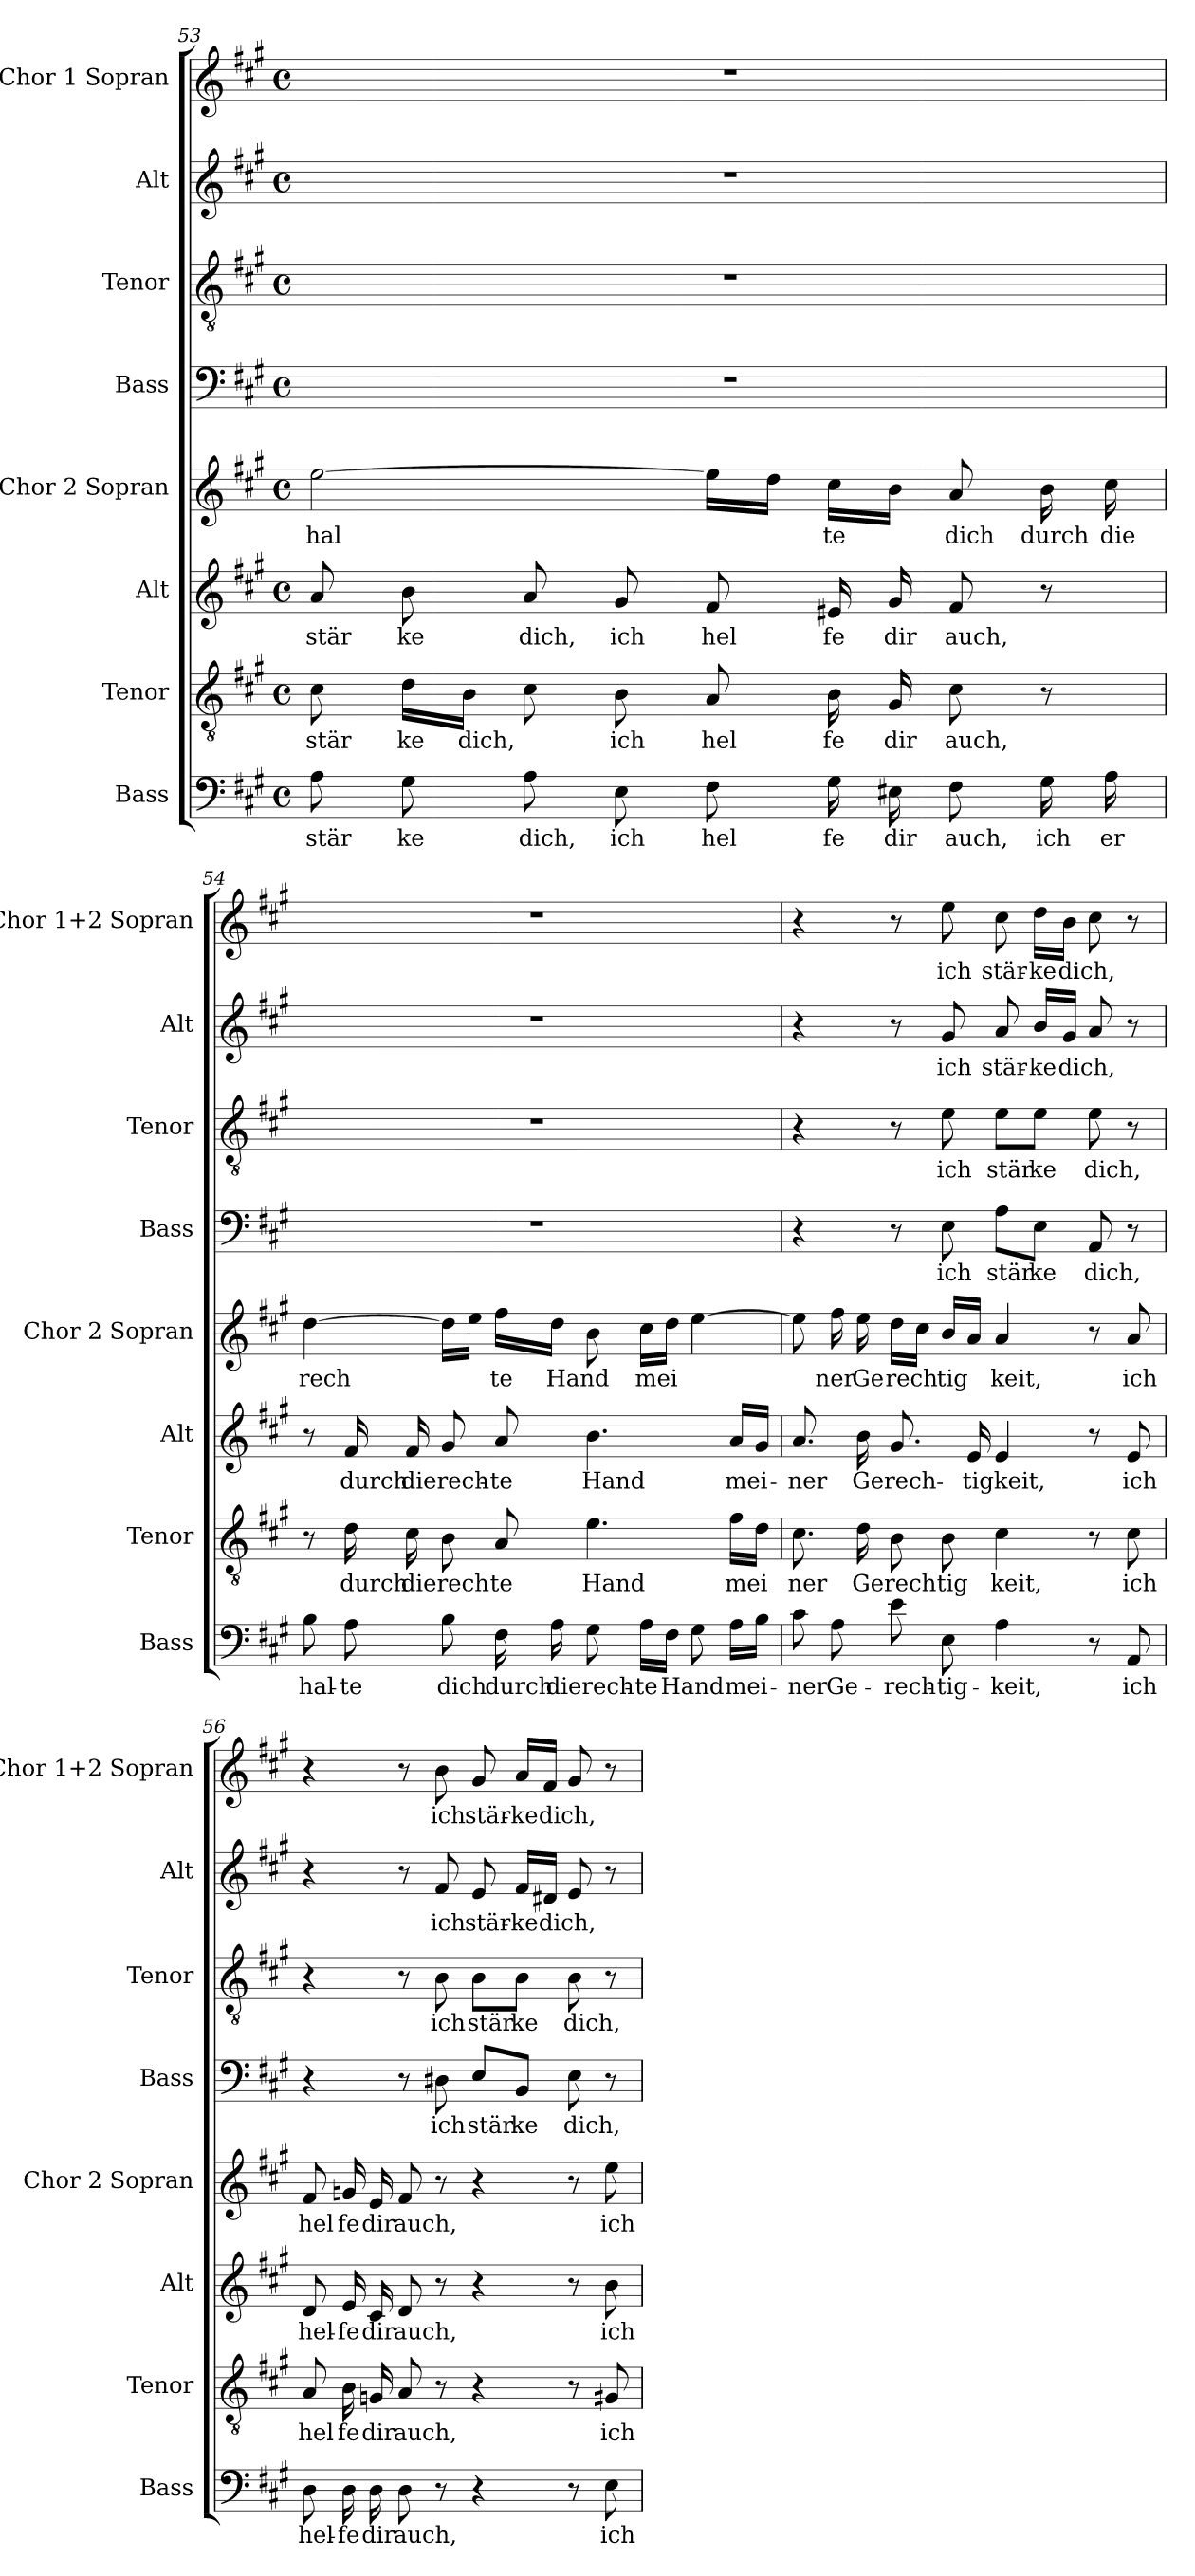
**kern	**text	**kern	**text	**kern	**text	**kern	**text	**kern	**text	**kern	**text	**kern	**text	**kern	**text
*part8	*part8	*part7	*part7	*part6	*part6	*part5	*part5	*part4	*part4	*part3	*part3	*part2	*part2	*part1	*part1
*staff8	*staff8	*staff7	*staff7	*staff6	*staff6	*staff5	*staff5	*staff4	*staff4	*staff3	*staff3	*staff2	*staff2	*staff1	*staff1
*I"Bass	*	*I"Tenor	*	*I"Alt	*	*I"Chor 2  Sopran	*	*I"Bass	*	*I"Tenor	*	*I"Alt	*	*I"Chor 1  Sopran	*
*I'Bass	*	*I'Tenor	*	*I'Alt	*	*I'Chor 2  Sopran	*	*I'Bass	*	*I'Tenor	*	*I'Alt	*	*I'Chor 1+2  Sopran	*
*clefF4	*	*clefGv2	*	*clefG2	*	*clefG2	*	*clefF4	*	*clefGv2	*	*clefG2	*	*clefG2	*
*k[f#c#g#]	*	*k[f#c#g#]	*	*k[f#c#g#]	*	*k[f#c#g#]	*	*k[f#c#g#]	*	*k[f#c#g#]	*	*k[f#c#g#]	*	*k[f#c#g#]	*
*A:	*	*A:	*	*A:	*	*A:	*	*A:	*	*A:	*	*A:	*	*A:	*
*M4/4	*	*M4/4	*	*M4/4	*	*M4/4	*	*M4/4	*	*M4/4	*	*M4/4	*	*M4/4	*
*met(c)	*	*met(c)	*	*met(c)	*	*met(c)	*	*met(c)	*	*met(c)	*	*met(c)	*	*met(c)	*
=53	=53	=53	=53	=53	=53	=53	=53	=53	=53	=53	=53	=53	=53	=53	=53
!	!LO:LY:b:cj	!	!LO:LY:b:cj	!	!LO:LY:b:cj	!	!LO:LY:b	!	!	!	!	!	!	!	!
8A\	stär	8c#\	stär	8a/	stär	[>2ee\	hal	1r	.	1r	.	1r	.	1r	.
!	!LO:LY:b:cj	!	!LO:LY:b:cj	!	!LO:LY:b:cj	!	!	!	!	!	!	!	!	!	!
8G#\	ke	16d\L	ke	8b\	ke	.	.	.	.	.	.	.	.	.	.
!	!	!	!LO:LY:b	!	!	!	!	!	!	!	!	!	!	!	!
.	.	16B\J	dich,	.	.	.	.	.	.	.	.	.	.	.	.
!	!LO:LY:b:cj	!	!	!	!LO:LY:b:cj	!	!	!	!	!	!	!	!	!	!
8A\	dich,	8c#\	.	8a/	dich,	.	.	.	.	.	.	.	.	.	.
!	!LO:LY:b:cj	!	!LO:LY:b:cj	!	!LO:LY:b:cj	!	!	!	!	!	!	!	!	!	!
8E\	ich	8B\	ich	8g#/	ich	.	.	.	.	.	.	.	.	.	.
!	!LO:LY:b:cj	!	!LO:LY:b:cj	!	!LO:LY:b:cj	!	!	!	!	!	!	!	!	!	!
8F#\	hel	8A/	hel	8f#/	hel	16ee\L]	.	.	.	.	.	.	.	.	.
.	.	.	.	.	.	16dd\J	.	.	.	.	.	.	.	.	.
!	!LO:LY:b:cj	!	!LO:LY:b:cj	!	!LO:LY:b:cj	!	!LO:LY:b:cj	!	!	!	!	!	!	!	!
16G#\	fe	16B\	fe	16e#X/	fe	16cc#\L	te	.	.	.	.	.	.	.	.
!	!LO:LY:b:cj	!	!LO:LY:b:cj	!	!LO:LY:b:cj	!	!	!	!	!	!	!	!	!	!
16E#X\	dir	16G#/	dir	16g#/	dir	16b\J	.	.	.	.	.	.	.	.	.
!	!LO:LY:b:cj	!	!LO:LY:b:cj	!	!LO:LY:b:cj	!	!LO:LY:b:cj	!	!	!	!	!	!	!	!
8F#\	auch,	8c#\	auch,	8f#/	auch,	8a/	dich	.	.	.	.	.	.	.	.
!	!LO:LY:b:cj	!	!	!	!	!	!LO:LY:b:cj	!	!	!	!	!	!	!	!
16G#\	ich	8r	.	8r	.	16b\	durch	.	.	.	.	.	.	.	.
!	!LO:LY:b:cj	!	!	!	!	!	!LO:LY:b:cj	!	!	!	!	!	!	!	!
16A\	er	.	.	.	.	16cc#\	die	.	.	.	.	.	.	.	.
!!LO:LB:g=z
=54	=54	=54	=54	=54	=54	=54	=54	=54	=54	=54	=54	=54	=54	=54	=54
!	!LO:LY:b:cj	!	!	!	!	!	!LO:LY:b	!	!	!	!	!	!	!	!
8B\	hal-	8r	.	8r	.	[>4dd\	rech	1r	.	1r	.	1r	.	1r	.
!	!LO:LY:b:cj	!	!LO:LY:b:cj	!	!LO:LY:b:cj	!	!	!	!	!	!	!	!	!	!
8A\	-te	16d\	durch	16f#/	durch	.	.	.	.	.	.	.	.	.	.
!	!	!	!LO:LY:b:cj	!	!LO:LY:b:cj	!	!	!	!	!	!	!	!	!	!
.	.	16c#\	die	16f#/	die	.	.	.	.	.	.	.	.	.	.
!	!LO:LY:b:cj	!	!LO:LY:b:cj	!	!LO:LY:b:cj	!	!	!	!	!	!	!	!	!	!
8B\	dich	8B\	rech	8g#/	rech-	16dd\L]	.	.	.	.	.	.	.	.	.
.	.	.	.	.	.	16ee\J	.	.	.	.	.	.	.	.	.
!	!LO:LY:b:cj	!	!LO:LY:b:cj	!	!LO:LY:b:cj	!	!LO:LY:b:cj	!	!	!	!	!	!	!	!
16F#\	durch	8A/	te	8a/	-te	16ff#\L	te	.	.	.	.	.	.	.	.
!	!LO:LY:b:cj	!	!	!	!	!	!LO:LY:b	!	!	!	!	!	!	!	!
16A\	die	.	.	.	.	16dd\J	Hand	.	.	.	.	.	.	.	.
!	!LO:LY:b:cj	!	!LO:LY:b:cj	!	!LO:LY:b:cj	!	!	!	!	!	!	!	!	!	!
8G#\	rech-	4.e\	Hand	4.b\	Hand	8b\	.	.	.	.	.	.	.	.	.
!	!LO:LY:b:cj	!	!	!	!	!	!LO:LY:b	!	!	!	!	!	!	!	!
16A\L	-te	.	.	.	.	16cc#\L	mei	.	.	.	.	.	.	.	.
!	!LO:LY:b	!	!	!	!	!	!	!	!	!	!	!	!	!	!
16F#\J	Hand	.	.	.	.	16dd\J	.	.	.	.	.	.	.	.	.
8G#\	.	.	.	.	.	[>4ee\	.	.	.	.	.	.	.	.	.
!	!LO:LY:b	!	!LO:LY:b	!	!LO:LY:b	!	!	!	!	!	!	!	!	!	!
16A\L	mei-	16f#\L	mei	16a/L	mei-	.	.	.	.	.	.	.	.	.	.
16B\J	.	16d\J	.	16g#/J	.	.	.	.	.	.	.	.	.	.	.
=55	=55	=55	=55	=55	=55	=55	=55	=55	=55	=55	=55	=55	=55	=55	=55
!	!LO:LY:b:cj	!	!LO:LY:b:cj	!	!LO:LY:b:cj	!	!	!	!	!	!	!	!	!	!
8c#\	-ner	8.c#\	ner	8.a/	-ner	8ee\]	.	4r	.	4r	.	4r	.	4r	.
!	!LO:LY:b:cj	!	!	!	!	!	!LO:LY:b:cj	!	!	!	!	!	!	!	!
8A\	Ge-	.	.	.	.	16ff#\	ner	.	.	.	.	.	.	.	.
!	!	!	!LO:LY:b	!	!LO:LY:b	!	!LO:LY:b:cj	!	!	!	!	!	!	!	!
.	.	16d\	Gerech	16b\	Gerech-	16ee\	Ge	.	.	.	.	.	.	.	.
!	!LO:LY:b:cj	!	!	!	!	!	!LO:LY:b	!	!	!	!	!	!	!	!
8e\	-rech-	8B\	.	8.g#/	.	16dd\L	rech	8r	.	8r	.	8r	.	8r	.
.	.	.	.	.	.	16cc#\J	.	.	.	.	.	.	.	.	.
!	!LO:LY:b:cj	!	!LO:LY:b:cj	!	!	!	!LO:LY:b	!	!LO:LY:b:cj	!	!LO:LY:b:cj	!	!LO:LY:b:cj	!	!LO:LY:b:cj
8E\	-tig-	8B\	tig	.	.	16b/L	tig	8E\	ich	8e\	ich	8g#/	ich	8ee\	ich
!	!	!	!	!	!LO:LY:b	!	!	!	!	!	!	!	!	!	!
.	.	.	.	16e/	-tigkeit,	16a/J	.	.	.	.	.	.	.	.	.
!	!LO:LY:b:cj	!	!LO:LY:b:cj	!	!	!	!LO:LY:b:cj	!	!LO:LY:b:cj	!	!LO:LY:b:cj	!	!LO:LY:b:cj	!	!LO:LY:b:cj
4A\	-keit,	4c#\	keit,	4e/	.	4a/	keit,	8A\L	stär	8e\L	stär	8a/	stär-	8cc#\	stär-
!	!	!	!	!	!	!	!	!	!LO:LY:b:cj	!	!LO:LY:b:cj	!	!LO:LY:b:cj	!	!LO:LY:b:cj
.	.	.	.	.	.	.	.	8E\J	ke	8e\J	ke	16b/L	-ke	16dd\L	-ke
!	!	!	!	!	!	!	!	!	!	!	!	!	!LO:LY:b	!	!LO:LY:b
.	.	.	.	.	.	.	.	.	.	.	.	16g#/J	dich,	16b\J	dich,
!	!	!	!	!	!	!	!	!	!LO:LY:b:cj	!	!LO:LY:b:cj	!	!	!	!
8r	.	8r	.	8r	.	8r	.	8AA/	dich,	8e\	dich,	8a/	.	8cc#\	.
!	!LO:LY:b:cj	!	!LO:LY:b:cj	!	!LO:LY:b:cj	!	!LO:LY:b:cj	!	!	!	!	!	!	!	!
8AA/	ich	8c#\	ich	8e/	ich	8a/	ich	8r	.	8r	.	8r	.	8r	.
=56	=56	=56	=56	=56	=56	=56	=56	=56	=56	=56	=56	=56	=56	=56	=56
!	!LO:LY:b:cj	!	!LO:LY:b:cj	!	!LO:LY:b:cj	!	!LO:LY:b:cj	!	!	!	!	!	!	!	!
8D\	hel-	8A/	hel	8d/	hel-	8f#/	hel	4r	.	4r	.	4r	.	4r	.
!	!LO:LY:b:cj	!	!LO:LY:b:cj	!	!LO:LY:b:cj	!	!LO:LY:b:cj	!	!	!	!	!	!	!	!
16D\	-fe	16B\	fe	16e/	-fe	16gn/	fe	.	.	.	.	.	.	.	.
!	!LO:LY:b:cj	!	!LO:LY:b:cj	!	!LO:LY:b:cj	!	!LO:LY:b:cj	!	!	!	!	!	!	!	!
16D\	dir	16Gn/	dir	16c#/	dir	16e/	dir	.	.	.	.	.	.	.	.
!	!LO:LY:b:cj	!	!LO:LY:b:cj	!	!LO:LY:b:cj	!	!LO:LY:b:cj	!	!	!	!	!	!	!	!
8D\	auch,	8A/	auch,	8d/	auch,	8f#/	auch,	8r	.	8r	.	8r	.	8r	.
!	!	!	!	!	!	!	!	!	!LO:LY:b:cj	!	!LO:LY:b:cj	!	!LO:LY:b:cj	!	!LO:LY:b:cj
8r	.	8r	.	8r	.	8r	.	8D#X\	ich	8B\	ich	8f#/	ich	8b\	ich
!	!	!	!	!	!	!	!	!	!LO:LY:b:cj	!	!LO:LY:b:cj	!	!LO:LY:b:cj	!	!LO:LY:b:cj
4r	.	4r	.	4r	.	4r	.	8E/L	stär	8B\L	stär	8e/	stär-	8g#/	stär-
!	!	!	!	!	!	!	!	!	!LO:LY:b:cj	!	!LO:LY:b:cj	!	!LO:LY:b:cj	!	!LO:LY:b:cj
.	.	.	.	.	.	.	.	8BB/J	ke	8B\J	ke	16f#/L	-ke	16a/L	-ke
!	!	!	!	!	!	!	!	!	!	!	!	!	!LO:LY:b	!	!LO:LY:b
.	.	.	.	.	.	.	.	.	.	.	.	16d#X/J	dich,	16f#/J	dich,
!	!	!	!	!	!	!	!	!	!LO:LY:b:cj	!	!LO:LY:b:cj	!	!	!	!
8r	.	8r	.	8r	.	8r	.	8E\	dich,	8B\	dich,	8e/	.	8g#/	.
!	!LO:LY:b:cj	!	!LO:LY:b:cj	!	!LO:LY:b:cj	!	!LO:LY:b:cj	!	!	!	!	!	!	!	!
8E\	ich	8G#X/	ich	8b\	ich	8ee\	ich	8r	.	8r	.	8r	.	8r	.
=	=	=	=	=	=	=	=	=	=	=	=	=	=	=	=
*-	*-	*-	*-	*-	*-	*-	*-	*-	*-	*-	*-	*-	*-	*-	*-
